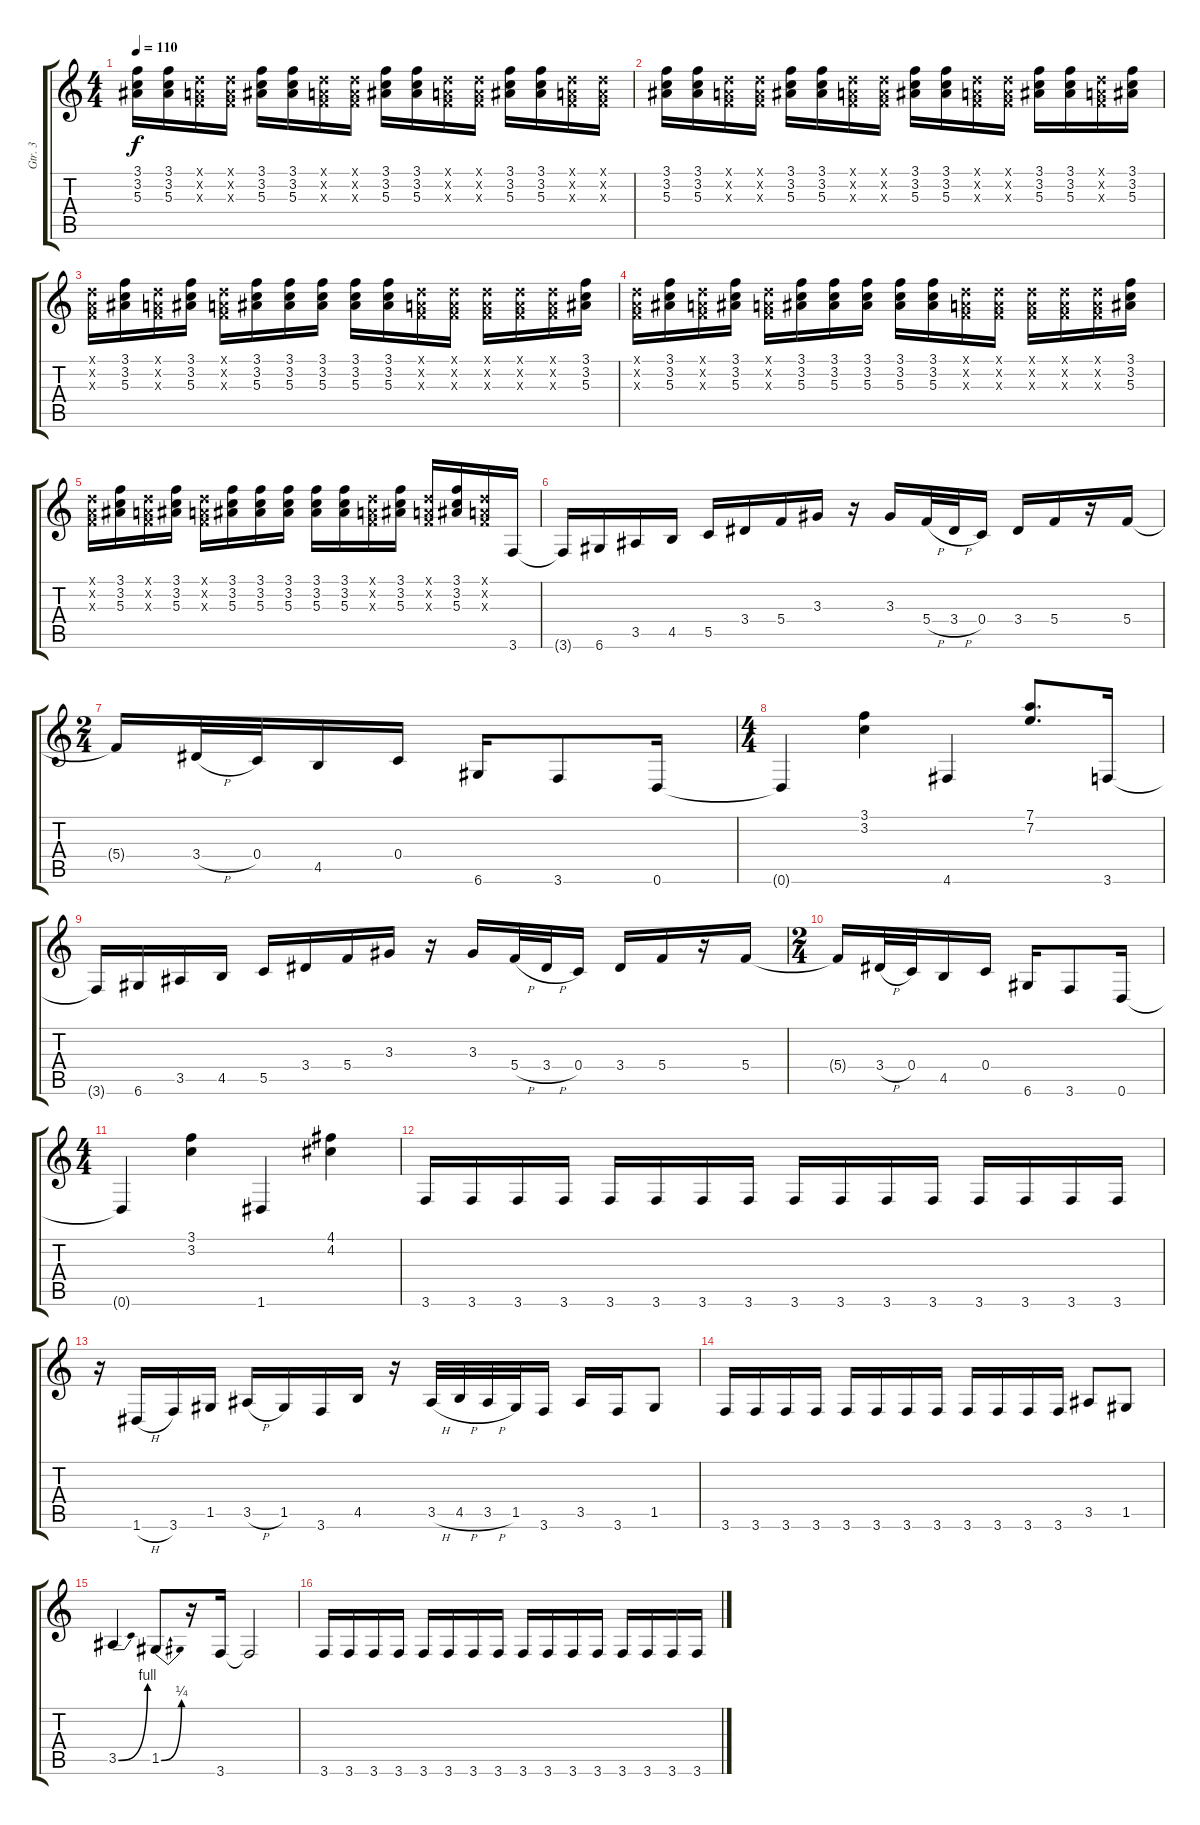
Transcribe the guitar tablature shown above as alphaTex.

\track ("Gtr. 3" "Gtr. 3") {instrument distortionguitar}
\staff {score tabs}
\tuning (D4 A3 F3 C3 G2 D2) {hide}
\ts (4 4)
\tempo 110
\clef g2
\ks c
(3.1 3.2 5.3).16{dy f instrument distortionguitar} (3.1 3.2 5.3).16 (0.1{x} 0.2{x} 0.3{x}).16 (0.1{x} 0.2{x} 0.3{x}).16 (3.1 3.2 5.3).16 (3.1 3.2 5.3).16 (0.1{x} 0.2{x} 0.3{x}).16 (0.1{x} 0.2{x} 0.3{x}).16 (3.1 3.2 5.3).16 (3.1 3.2 5.3).16 (0.1{x} 0.2{x} 0.3{x}).16 (0.1{x} 0.2{x} 0.3{x}).16 (3.1 3.2 5.3).16 (3.1 3.2 5.3).16 (0.1{x} 0.2{x} 0.3{x}).16 (0.1{x} 0.2{x} 0.3{x}).16 |
(3.1 3.2 5.3).16 (3.1 3.2 5.3).16 (0.1{x} 0.2{x} 0.3{x}).16 (0.1{x} 0.2{x} 0.3{x}).16 (3.1 3.2 5.3).16 (3.1 3.2 5.3).16 (0.1{x} 0.2{x} 0.3{x}).16 (0.1{x} 0.2{x} 0.3{x}).16 (3.1 3.2 5.3).16 (3.1 3.2 5.3).16 (0.1{x} 0.2{x} 0.3{x}).16 (0.1{x} 0.2{x} 0.3{x}).16 (3.1 3.2 5.3).16 (3.1 3.2 5.3).16 (0.1{x} 0.2{x} 0.3{x}).16 (3.1 3.2 5.3).16 |
(0.1{x} 0.2{x} 0.3{x}).16 (3.1 3.2 5.3).16 (0.1{x} 0.2{x} 0.3{x}).16 (3.1 3.2 5.3).16 (0.1{x} 0.2{x} 0.3{x}).16 (3.1 3.2 5.3).16 (3.1 3.2 5.3).16 (3.1 3.2 5.3).16 (3.1 3.2 5.3).16 (3.1 3.2 5.3).16 (0.1{x} 0.2{x} 0.3{x}).16 (0.1{x} 0.2{x} 0.3{x}).16 (0.1{x} 0.2{x} 0.3{x}).16 (0.1{x} 0.2{x} 0.3{x}).16 (0.1{x} 0.2{x} 0.3{x}).16 (3.1 3.2 5.3).16 |
(0.1{x} 0.2{x} 0.3{x}).16 (3.1 3.2 5.3).16 (0.1{x} 0.2{x} 0.3{x}).16 (3.1 3.2 5.3).16 (0.1{x} 0.2{x} 0.3{x}).16 (3.1 3.2 5.3).16 (3.1 3.2 5.3).16 (3.1 3.2 5.3).16 (3.1 3.2 5.3).16 (3.1 3.2 5.3).16 (0.1{x} 0.2{x} 0.3{x}).16 (0.1{x} 0.2{x} 0.3{x}).16 (0.1{x} 0.2{x} 0.3{x}).16 (0.1{x} 0.2{x} 0.3{x}).16 (0.1{x} 0.2{x} 0.3{x}).16 (3.1 3.2 5.3).16 |
(0.1{x} 0.2{x} 0.3{x}).16 (3.1 3.2 5.3).16 (0.1{x} 0.2{x} 0.3{x}).16 (3.1 3.2 5.3).16 (0.1{x} 0.2{x} 0.3{x}).16 (3.1 3.2 5.3).16 (3.1 3.2 5.3).16 (3.1 3.2 5.3).16 (3.1 3.2 5.3).16 (3.1 3.2 5.3).16 (0.1{x} 0.2{x} 0.3{x}).16 (3.1 3.2 5.3).16 (0.1{x} 0.2{x} 0.3{x}).16 (3.1 3.2 5.3).16 (0.1{x} 0.2{x} 0.3{x}).16 3.6.16 |
3.6{t}.16 6.6.16 3.5.16 4.5.16 5.5.16 3.4.16 5.4.16 3.3.16 r.16 3.3.16 5.4{h}.32 3.4{h}.32 0.4.16 3.4.16 5.4.16 r.16 5.4.16 |
\ts (2 4)
5.4{t}.16 3.4{h}.32 0.4.32 4.5.16 0.4.16 6.6.16 3.6.8 0.6.16 |
\ts (4 4)
0.6{t}.4 (3.1 3.2).4 4.6.4 (7.1 7.2).8{d} 3.6.16 |
3.6{t}.16 6.6.16 3.5.16 4.5.16 5.5.16 3.4.16 5.4.16 3.3.16 r.16 3.3.16 5.4{h}.32 3.4{h}.32 0.4.16 3.4.16 5.4.16 r.16 5.4.16 |
\ts (2 4)
5.4{t}.16 3.4{h}.32 0.4.32 4.5.16 0.4.16 6.6.16 3.6.8 0.6.16 |
\ts (4 4)
0.6{t}.4 (3.1 3.2).4 1.6.4 (4.1 4.2).4 |
3.6.16 3.6.16 3.6.16 3.6.16 3.6.16 3.6.16 3.6.16 3.6.16 3.6.16 3.6.16 3.6.16 3.6.16 3.6.16 3.6.16 3.6.16 3.6.16 |
r.16 1.6{h}.16 3.6.16 1.5.16 3.5{h}.16 1.5.16 3.6.16 4.5.16 r.16 3.5{h}.32 4.5{h}.32 3.5{h}.32 1.5.32 3.6.16 3.5.16 3.6.16 1.5.8 |
3.6.16 3.6.16 3.6.16 3.6.16 3.6.16 3.6.16 3.6.16 3.6.16 3.6.16 3.6.16 3.6.16 3.6.16 3.5.8 1.5.8 |
3.5{be (bend 0 0 60 4)}.4 1.5{be (bend 0 0 60 1)}.8 r.16 3.6.16 3.6{t}.2 |
3.6.16 3.6.16 3.6.16 3.6.16 3.6.16 3.6.16 3.6.16 3.6.16 3.6.16 3.6.16 3.6.16 3.6.16 3.6.16 3.6.16 3.6.16 3.6.16
